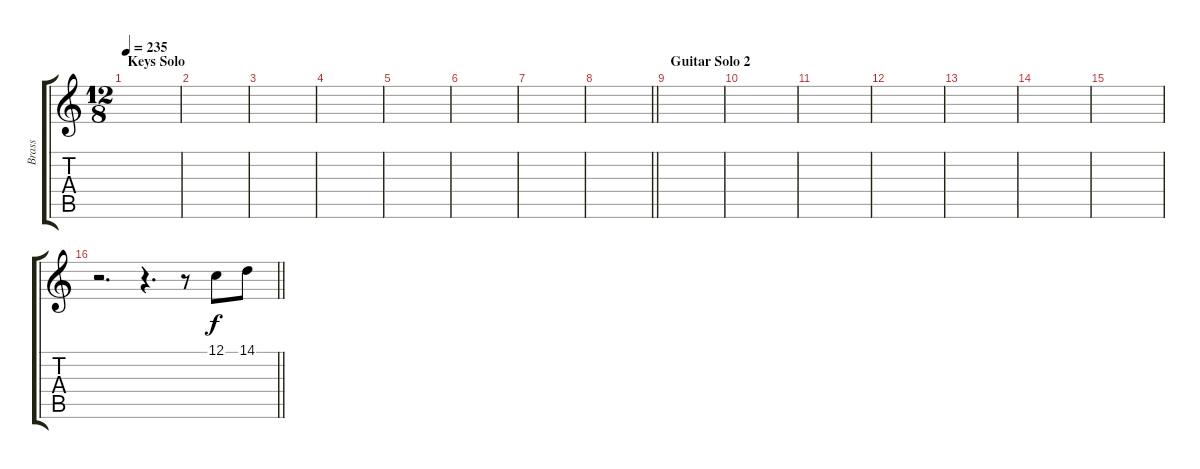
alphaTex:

\track ("Brass" "Brass") {instrument brasssection}
\staff {score tabs}
\tuning (C4 G3 Eb3 Bb2 F2 C2) {hide}
\ts (12 8)
\section ("" "Keys Solo")
\tempo 235
\clef g2
\ks c
|
|
|
|
|
|
|
\barLineRight lightlight
|
\section ("" "Guitar Solo 2")
|
|
|
|
|
|
|
\barLineRight lightlight
r.2{d} r.4{d} r.8 12.1.8 14.1.8
